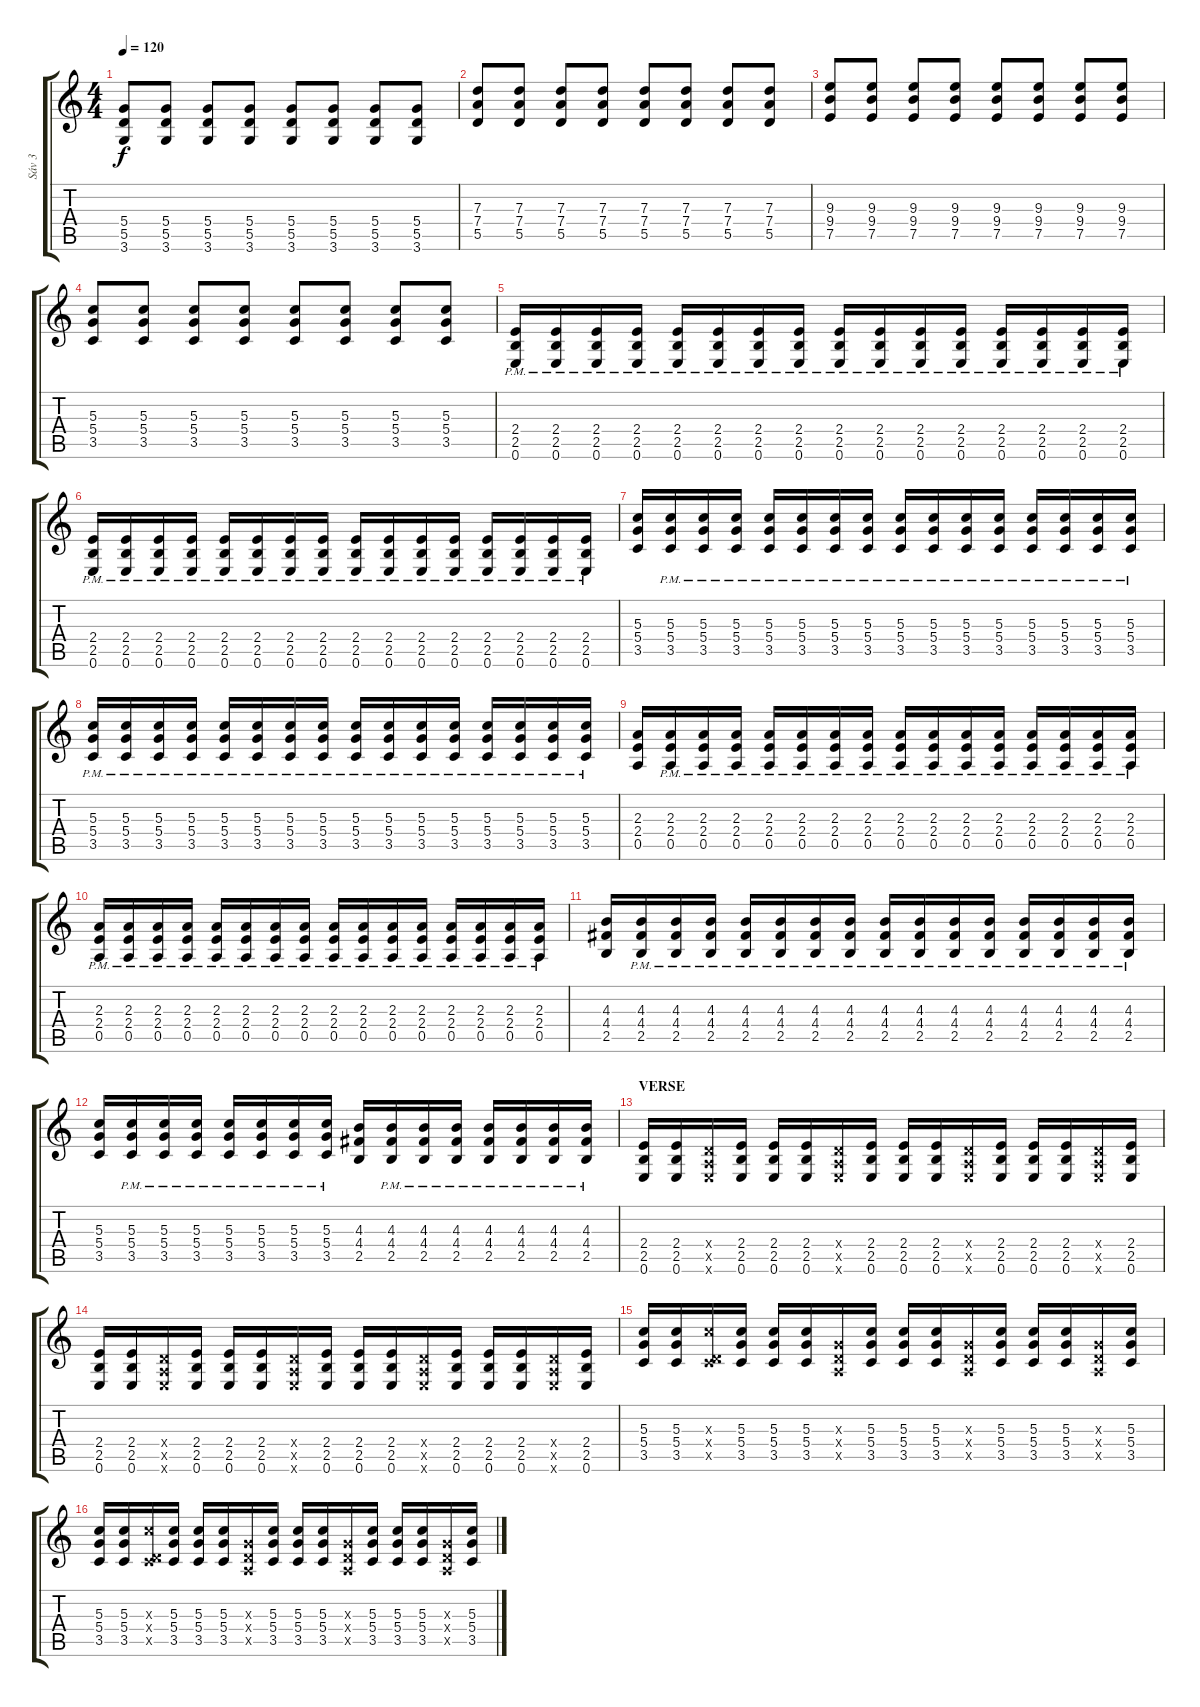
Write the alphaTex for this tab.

\track ("Sáv 3" "Sáv 3") {instrument distortionguitar}
\staff {score tabs}
\tuning (E4 B3 G3 D3 A2 E2) {hide}
\ts (4 4)
\tempo 120
\clef g2
\ks c
(5.4 5.5 3.6).8{dy f} (5.4 5.5 3.6).8 (5.4 5.5 3.6).8 (5.4 5.5 3.6).8 (5.4 5.5 3.6).8 (5.4 5.5 3.6).8 (5.4 5.5 3.6).8 (5.4 5.5 3.6).8 |
(7.3 7.4 5.5).8 (7.3 7.4 5.5).8 (7.3 7.4 5.5).8 (7.3 7.4 5.5).8 (7.3 7.4 5.5).8 (7.3 7.4 5.5).8 (7.3 7.4 5.5).8 (7.3 7.4 5.5).8 |
(9.3 9.4 7.5).8 (9.3 9.4 7.5).8 (9.3 9.4 7.5).8 (9.3 9.4 7.5).8 (9.3 9.4 7.5).8 (9.3 9.4 7.5).8 (9.3 9.4 7.5).8 (9.3 9.4 7.5).8 |
(5.3 5.4 3.5).8 (5.3 5.4 3.5).8 (5.3 5.4 3.5).8 (5.3 5.4 3.5).8 (5.3 5.4 3.5).8 (5.3 5.4 3.5).8 (5.3 5.4 3.5).8 (5.3 5.4 3.5).8 |
(2.4{pm} 2.5{pm} 0.6{pm}).16 (2.4{pm} 2.5{pm} 0.6{pm}).16 (2.4{pm} 2.5{pm} 0.6{pm}).16 (2.4{pm} 2.5{pm} 0.6{pm}).16 (2.4{pm} 2.5{pm} 0.6{pm}).16 (2.4{pm} 2.5{pm} 0.6{pm}).16 (2.4{pm} 2.5{pm} 0.6{pm}).16 (2.4{pm} 2.5{pm} 0.6{pm}).16 (2.4{pm} 2.5{pm} 0.6{pm}).16 (2.4{pm} 2.5{pm} 0.6{pm}).16 (2.4{pm} 2.5{pm} 0.6{pm}).16 (2.4{pm} 2.5{pm} 0.6{pm}).16 (2.4{pm} 2.5{pm} 0.6{pm}).16 (2.4{pm} 2.5{pm} 0.6{pm}).16 (2.4{pm} 2.5{pm} 0.6{pm}).16 (2.4{pm} 2.5{pm} 0.6{pm}).16 |
(2.4{pm} 2.5 0.6{pm}).16 (2.4{pm} 2.5{pm} 0.6{pm}).16 (2.4{pm} 2.5{pm} 0.6{pm}).16 (2.4{pm} 2.5{pm} 0.6{pm}).16 (2.4{pm} 2.5{pm} 0.6{pm}).16 (2.4{pm} 2.5{pm} 0.6{pm}).16 (2.4{pm} 2.5{pm} 0.6{pm}).16 (2.4{pm} 2.5{pm} 0.6{pm}).16 (2.4{pm} 2.5{pm} 0.6{pm}).16 (2.4{pm} 2.5{pm} 0.6{pm}).16 (2.4{pm} 2.5{pm} 0.6{pm}).16 (2.4{pm} 2.5{pm} 0.6{pm}).16 (2.4{pm} 2.5{pm} 0.6{pm}).16 (2.4{pm} 2.5{pm} 0.6{pm}).16 (2.4{pm} 2.5{pm} 0.6{pm}).16 (2.4{pm} 2.5{pm} 0.6{pm}).16 |
(5.3 5.4 3.5).16 (5.3{pm} 5.4{pm} 3.5{pm}).16 (5.3{pm} 5.4{pm} 3.5{pm}).16 (5.3{pm} 5.4{pm} 3.5{pm}).16 (5.3{pm} 5.4{pm} 3.5{pm}).16 (5.3{pm} 5.4{pm} 3.5{pm}).16 (5.3{pm} 5.4{pm} 3.5{pm}).16 (5.3{pm} 5.4{pm} 3.5{pm}).16 (5.3{pm} 5.4{pm} 3.5{pm}).16 (5.3{pm} 5.4{pm} 3.5{pm}).16 (5.3{pm} 5.4{pm} 3.5{pm}).16 (5.3{pm} 5.4{pm} 3.5{pm}).16 (5.3{pm} 5.4{pm} 3.5{pm}).16 (5.3{pm} 5.4{pm} 3.5{pm}).16 (5.3{pm} 5.4{pm} 3.5{pm}).16 (5.3{pm} 5.4{pm} 3.5{pm}).16 |
(5.3{pm} 5.4{pm} 3.5{pm}).16 (5.3{pm} 5.4{pm} 3.5{pm}).16 (5.3{pm} 5.4{pm} 3.5{pm}).16 (5.3{pm} 5.4{pm} 3.5{pm}).16 (5.3{pm} 5.4{pm} 3.5{pm}).16 (5.3{pm} 5.4{pm} 3.5{pm}).16 (5.3{pm} 5.4{pm} 3.5{pm}).16 (5.3{pm} 5.4{pm} 3.5{pm}).16 (5.3{pm} 5.4{pm} 3.5{pm}).16 (5.3{pm} 5.4{pm} 3.5{pm}).16 (5.3{pm} 5.4{pm} 3.5{pm}).16 (5.3{pm} 5.4{pm} 3.5{pm}).16 (5.3{pm} 5.4{pm} 3.5{pm}).16 (5.3{pm} 5.4{pm} 3.5{pm}).16 (5.3{pm} 5.4{pm} 3.5{pm}).16 (5.3{pm} 5.4{pm} 3.5{pm}).16 |
(2.3 2.4 0.5).16 (2.3{pm} 2.4{pm} 0.5{pm}).16 (2.3{pm} 2.4{pm} 0.5{pm}).16 (2.3{pm} 2.4{pm} 0.5{pm}).16 (2.3{pm} 2.4{pm} 0.5{pm}).16 (2.3{pm} 2.4{pm} 0.5{pm}).16 (2.3{pm} 2.4{pm} 0.5{pm}).16 (2.3{pm} 2.4{pm} 0.5{pm}).16 (2.3{pm} 2.4{pm} 0.5{pm}).16 (2.3{pm} 2.4{pm} 0.5{pm}).16 (2.3{pm} 2.4{pm} 0.5{pm}).16 (2.3{pm} 2.4{pm} 0.5{pm}).16 (2.3{pm} 2.4{pm} 0.5{pm}).16 (2.3{pm} 2.4{pm} 0.5{pm}).16 (2.3{pm} 2.4{pm} 0.5{pm}).16 (2.3{pm} 2.4{pm} 0.5{pm}).16 |
(2.3{pm} 2.4{pm} 0.5{pm}).16 (2.3{pm} 2.4{pm} 0.5{pm}).16 (2.3{pm} 2.4{pm} 0.5{pm}).16 (2.3{pm} 2.4{pm} 0.5{pm}).16 (2.3{pm} 2.4{pm} 0.5{pm}).16 (2.3{pm} 2.4{pm} 0.5{pm}).16 (2.3{pm} 2.4{pm} 0.5{pm}).16 (2.3{pm} 2.4{pm} 0.5{pm}).16 (2.3{pm} 2.4{pm} 0.5{pm}).16 (2.3{pm} 2.4{pm} 0.5{pm}).16 (2.3{pm} 2.4{pm} 0.5{pm}).16 (2.3{pm} 2.4{pm} 0.5{pm}).16 (2.3{pm} 2.4{pm} 0.5{pm}).16 (2.3{pm} 2.4{pm} 0.5{pm}).16 (2.3{pm} 2.4{pm} 0.5{pm}).16 (2.3{pm} 2.4{pm} 0.5{pm}).16 |
(4.3 4.4 2.5).16 (4.3{pm} 4.4{pm} 2.5{pm}).16 (4.3{pm} 4.4{pm} 2.5{pm}).16 (4.3{pm} 4.4{pm} 2.5{pm}).16 (4.3{pm} 4.4{pm} 2.5{pm}).16 (4.3{pm} 4.4{pm} 2.5{pm}).16 (4.3{pm} 4.4{pm} 2.5{pm}).16 (4.3{pm} 4.4{pm} 2.5{pm}).16 (4.3{pm} 4.4{pm} 2.5{pm}).16 (4.3{pm} 4.4{pm} 2.5{pm}).16 (4.3{pm} 4.4{pm} 2.5{pm}).16 (4.3{pm} 4.4{pm} 2.5{pm}).16 (4.3{pm} 4.4{pm} 2.5{pm}).16 (4.3{pm} 4.4{pm} 2.5{pm}).16 (4.3{pm} 4.4{pm} 2.5{pm}).16 (4.3{pm} 4.4{pm} 2.5{pm}).16 |
(5.3 5.4 3.5).16 (5.3{pm} 5.4{pm} 3.5{pm}).16 (5.3{pm} 5.4{pm} 3.5{pm}).16 (5.3{pm} 5.4{pm} 3.5{pm}).16 (5.3{pm} 5.4{pm} 3.5{pm}).16 (5.3{pm} 5.4{pm} 3.5{pm}).16 (5.3{pm} 5.4{pm} 3.5{pm}).16 (5.3{pm} 5.4{pm} 3.5{pm}).16 (4.3 4.4 2.5).16 (4.3{pm} 4.4{pm} 2.5{pm}).16 (4.3{pm} 4.4{pm} 2.5{pm}).16 (4.3{pm} 4.4{pm} 2.5{pm}).16 (4.3{pm} 4.4{pm} 2.5{pm}).16 (4.3{pm} 4.4{pm} 2.5{pm}).16 (4.3{pm} 4.4{pm} 2.5{pm}).16 (4.3{pm} 4.4{pm} 2.5{pm}).16 |
\section ("" "VERSE")
(2.4 2.5 0.6).16 (2.4 2.5 0.6).16 (0.4{x} 0.5{x} 0.6{x}).16 (2.4 2.5 0.6).16 (2.4 2.5 0.6).16 (2.4 2.5 0.6).16 (0.4{x} 0.5{x} 0.6{x}).16 (2.4 2.5 0.6).16 (2.4 2.5 0.6).16 (2.4 2.5 0.6).16 (0.4{x} 0.5{x} 0.6{x}).16 (2.4 2.5 0.6).16 (2.4 2.5 0.6).16 (2.4 2.5 0.6).16 (0.4{x} 0.5{x} 0.6{x}).16 (2.4 2.5 0.6).16 |
(2.4 2.5 0.6).16 (2.4 2.5 0.6).16 (0.4{x} 0.5{x} 0.6{x}).16 (2.4 2.5 0.6).16 (2.4 2.5 0.6).16 (2.4 2.5 0.6).16 (0.4{x} 0.5{x} 0.6{x}).16 (2.4 2.5 0.6).16 (2.4 2.5 0.6).16 (2.4 2.5 0.6).16 (0.4{x} 0.5{x} 0.6{x}).16 (2.4 2.5 0.6).16 (2.4 2.5 0.6).16 (2.4 2.5 0.6).16 (0.4{x} 0.5{x} 0.6{x}).16 (2.4 2.5 0.6).16 |
(5.3 5.4 3.5).16 (5.3 5.4 3.5).16 (5.3{x} 0.4{x} 3.5{x}).16 (5.3 5.4 3.5).16 (5.3 5.4 3.5).16 (5.3 5.4 3.5).16 (0.3{x} 0.4{x} 0.5{x}).16 (5.3 5.4 3.5).16 (5.3 5.4 3.5).16 (5.3 5.4 3.5).16 (0.3{x} 0.4{x} 0.5{x}).16 (5.3 5.4 3.5).16 (5.3 5.4 3.5).16 (5.3 5.4 3.5).16 (0.3{x} 0.4{x} 0.5{x}).16 (5.3 5.4 3.5).16 |
(5.3 5.4 3.5).16 (5.3 5.4 3.5).16 (5.3{x} 0.4{x} 3.5{x}).16 (5.3 5.4 3.5).16 (5.3 5.4 3.5).16 (5.3 5.4 3.5).16 (0.3{x} 0.4{x} 0.5{x}).16 (5.3 5.4 3.5).16 (5.3 5.4 3.5).16 (5.3 5.4 3.5).16 (0.3{x} 0.4{x} 0.5{x}).16 (5.3 5.4 3.5).16 (5.3 5.4 3.5).16 (5.3 5.4 3.5).16 (0.3{x} 0.4{x} 0.5{x}).16 (5.3 5.4 3.5).16
